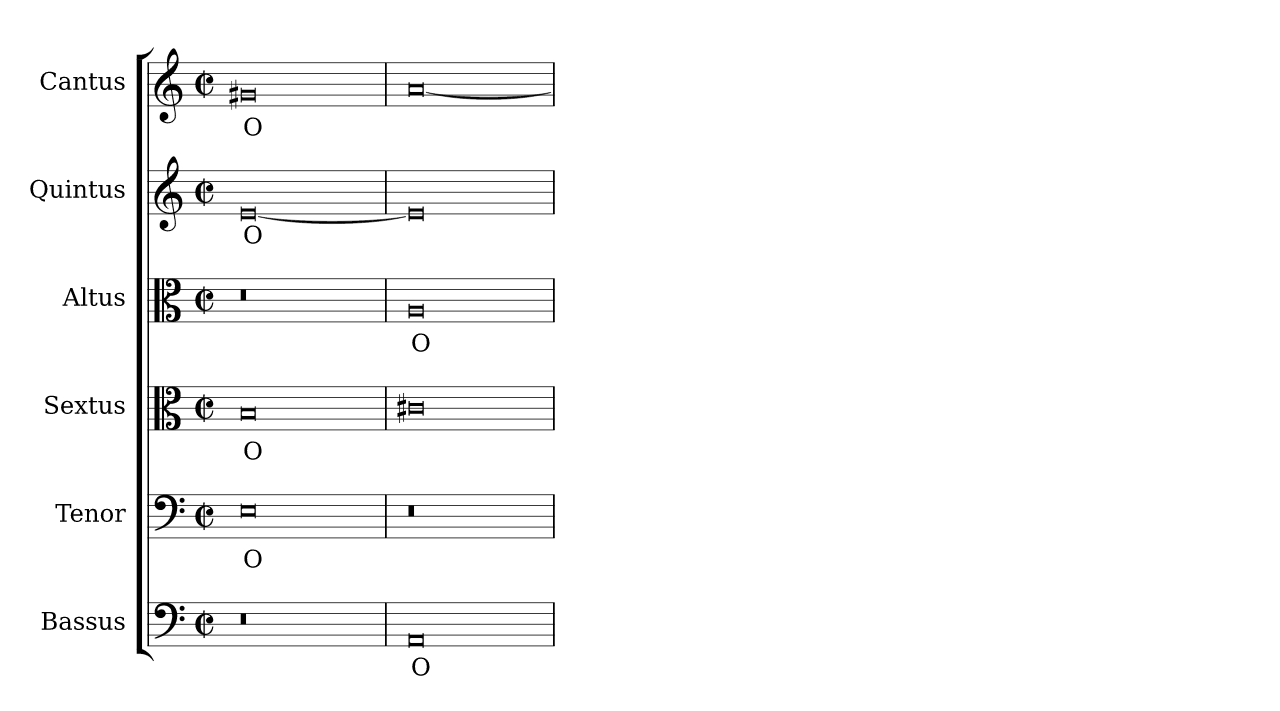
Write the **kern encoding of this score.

**kern	**text	**kern	**text	**kern	**text	**kern	**text	**kern	**text	**kern	**text
*part6	*part6	*part5	*part5	*part4	*part4	*part3	*part3	*part2	*part2	*part1	*part1
*staff6	*staff6	*staff5	*staff5	*staff4	*staff4	*staff3	*staff3	*staff2	*staff2	*staff1	*staff1
*I"Bassus	*	*I"Tenor	*	*I"Sextus	*	*I"Altus	*	*I"Quintus	*	*I"Cantus	*
*I'Bassus	*	*I'Tenor	*	*I'Sextus	*	*I'Altus	*	*I'Quintus	*	*I'Cantus	*
!!LO:PB:g=z
*stria5	*	*stria5	*	*stria5	*	*stria5	*	*stria5	*	*stria5	*
*clefF4	*	*clefF4	*	*clefC3	*	*clefC3	*	*clefG2	*	*clefG2	*
*M2/2	*	*M2/2	*	*M2/2	*	*M2/2	*	*M2/2	*	*M2/2	*
*met(c|)	*	*met(c|)	*	*met(c|)	*	*met(c|)	*	*met(c|)	*	*met(c|)	*
=1	=1	=1	=1	=1	=1	=1	=1	=1	=1	=1	=1
!	!	!	!LO:LY:b:rj	!	!LO:LY:b:cj	!	!	!	!LO:LY:b:cj	!	!LO:LY:b:cj
0r	.	0E	O	0B	O	0r	.	[<0e	O	0g#X	O
=2	=2	=2	=2	=2	=2	=2	=2	=2	=2	=2	=2
!	!LO:LY:b:rj	!	!	!	!	!	!LO:LY:b:rj	!	!	!	!
0AA	O	0r	.	0c#X	.	0A	O	0e]	.	[<0a	.
=	=	=	=	=	=	=	=	=	=	=	=
*-	*-	*-	*-	*-	*-	*-	*-	*-	*-	*-	*-
